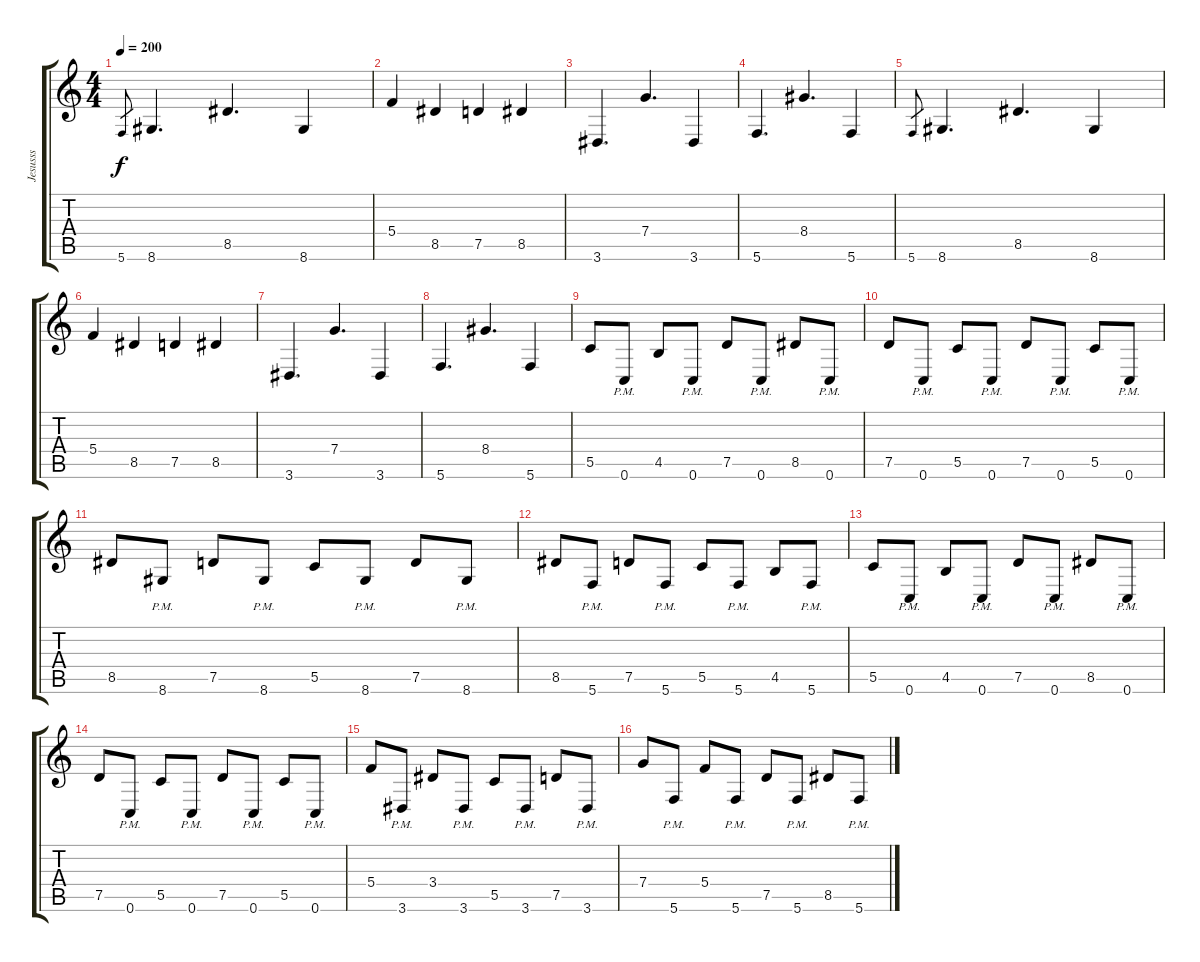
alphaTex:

\track ("Jesusss" "Jesusss") {instrument distortionguitar}
\staff {score tabs}
\tuning (D4 A3 F3 C3 G2 C2) {hide}
\ts (4 4)
\tempo 200
\clef g2
\ks c
5.6.8{gr dy f} 8.6.4{d} 8.5.4{d} 8.6.4 |
5.4.4 8.5.4 7.5.4 8.5.4 |
3.6.4{d} 7.4.4{d} 3.6.4 |
5.6.4{d} 8.4.4{d} 5.6.4 |
5.6.8{gr} 8.6.4{d} 8.5.4{d} 8.6.4 |
5.4.4 8.5.4 7.5.4 8.5.4 |
3.6.4{d} 7.4.4{d} 3.6.4 |
5.6.4{d} 8.4.4{d} 5.6.4 |
5.5.8 0.6{pm}.8 4.5.8 0.6{pm}.8 7.5.8 0.6{pm}.8 8.5.8 0.6{pm}.8 |
7.5.8 0.6{pm}.8 5.5.8 0.6{pm}.8 7.5.8 0.6{pm}.8 5.5.8 0.6{pm}.8 |
8.5.8 8.6{pm}.8 7.5.8 8.6{pm}.8 5.5.8 8.6{pm}.8 7.5.8 8.6{pm}.8 |
8.5.8 5.6{pm}.8 7.5.8 5.6{pm}.8 5.5.8 5.6{pm}.8 4.5.8 5.6{pm}.8 |
5.5.8 0.6{pm}.8 4.5.8 0.6{pm}.8 7.5.8 0.6{pm}.8 8.5.8 0.6{pm}.8 |
7.5.8 0.6{pm}.8 5.5.8 0.6{pm}.8 7.5.8 0.6{pm}.8 5.5.8 0.6{pm}.8 |
5.4.8 3.6{pm}.8 3.4.8 3.6{pm}.8 5.5.8 3.6{pm}.8 7.5.8 3.6{pm}.8 |
7.4.8 5.6{pm}.8 5.4.8 5.6{pm}.8 7.5.8 5.6{pm}.8 8.5.8 5.6{pm}.8
